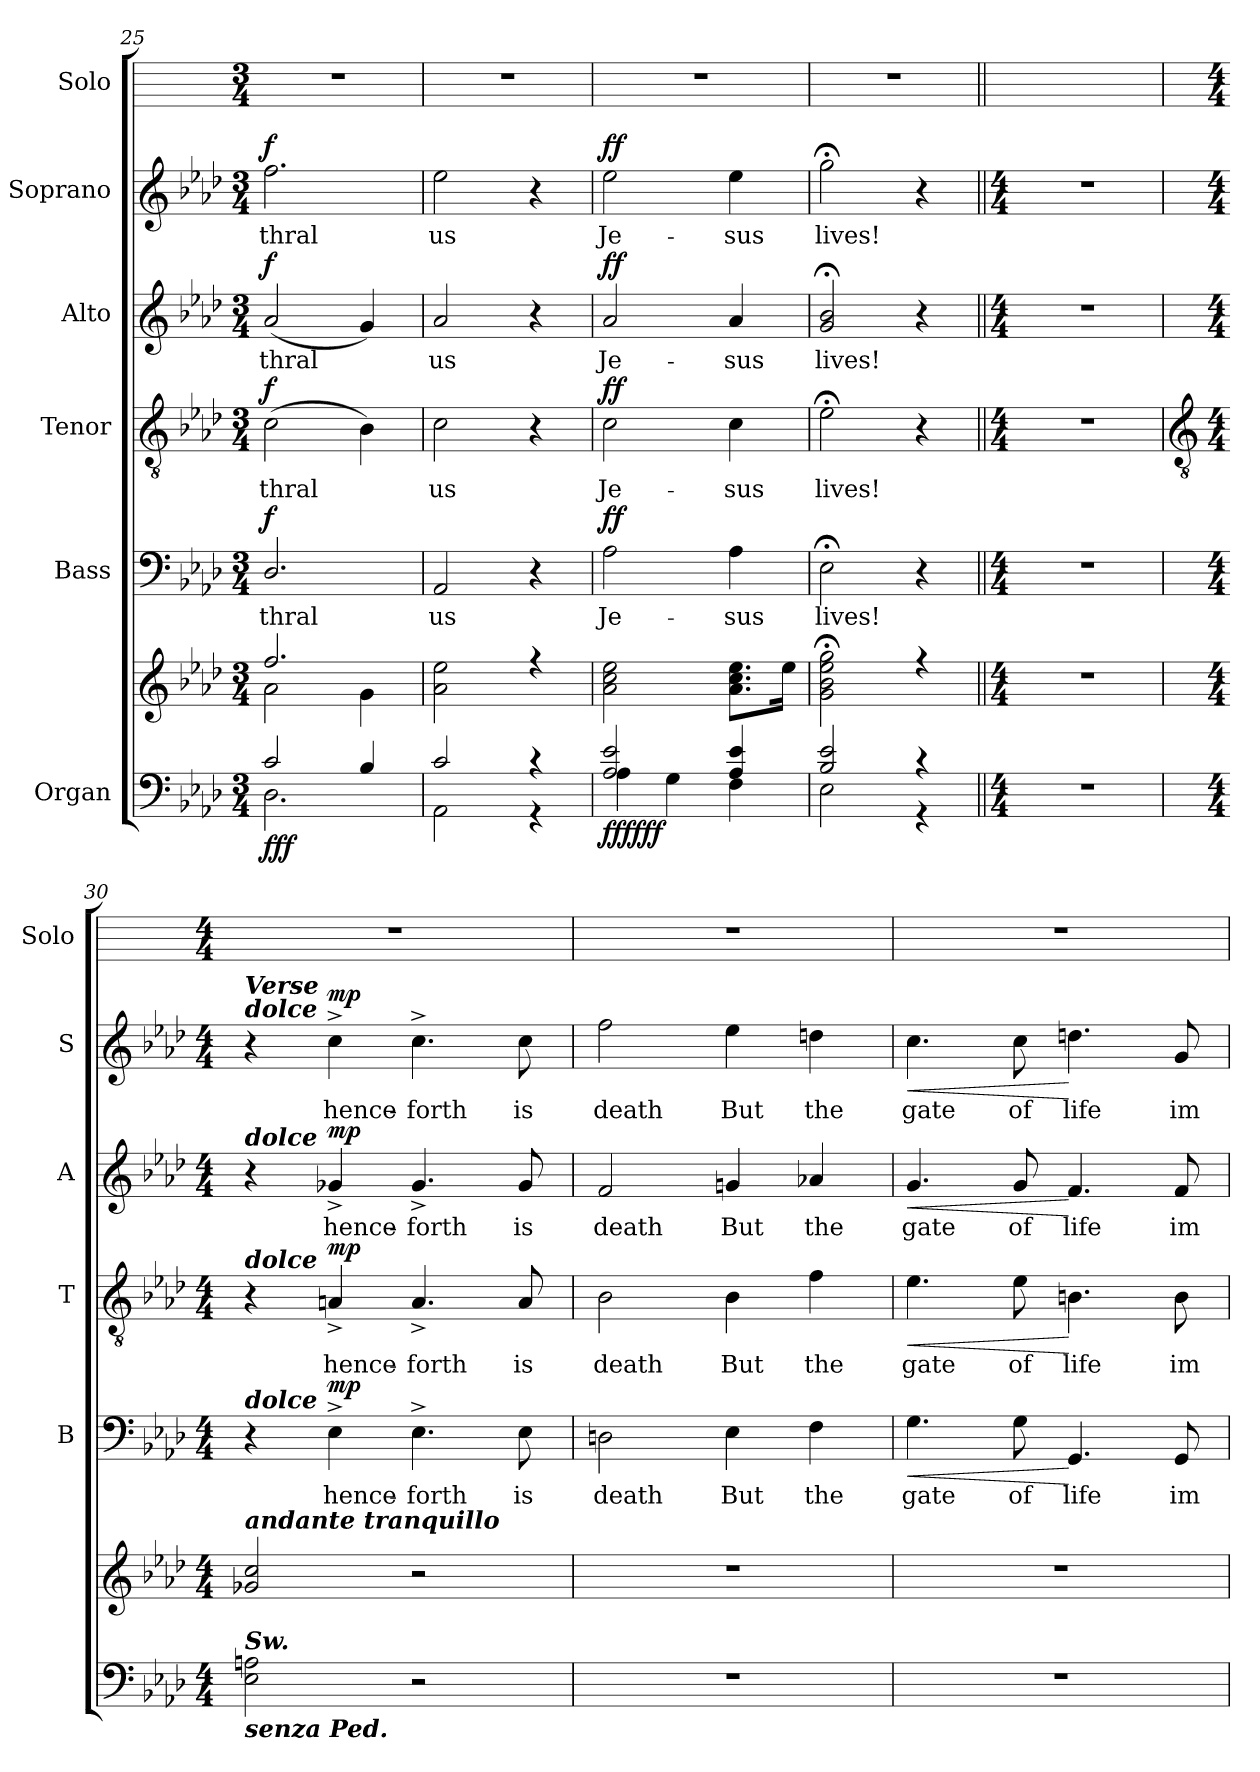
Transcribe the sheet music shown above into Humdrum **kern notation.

**kern	**kern	**dynam	**kern	**text	**dynam	**kern	**text	**dynam	**kern	**text	**dynam	**kern	**text	**dynam	**kern
*part6	*part6	*part6	*part5	*part5	*part5	*part4	*part4	*part4	*part3	*part3	*part3	*part2	*part2	*part2	*part1
*staff7	*staff6	*staff6/7	*staff5	*staff5	*staff5	*staff4	*staff4	*staff4	*staff3	*staff3	*staff3	*staff2	*staff2	*staff2	*staff1
*I"Organ	*	*	*I"Bass	*	*	*I"Tenor	*	*	*I"Alto	*	*	*I"Soprano	*	*	*I"Solo
*	*	*	*I'B	*	*	*I'T	*	*	*I'A	*	*	*I'S	*	*	*I'Solo
*clefF4	*clefG2	*	*clefF4	*	*	*clefGv2	*	*	*clefG2	*	*	*clefG2	*	*	*
*k[b-e-a-d-]	*k[b-e-a-d-]	*	*k[b-e-a-d-]	*	*	*k[b-e-a-d-]	*	*	*k[b-e-a-d-]	*	*	*k[b-e-a-d-]	*	*	*
*A-:	*A-:	*	*A-:	*	*	*A-:	*	*	*A-:	*	*	*A-:	*	*	*
*M3/4	*M3/4	*	*M3/4	*	*	*M3/4	*	*	*M3/4	*	*	*M3/4	*	*	*M3/4
=25	=25	=25	=25	=25	=25	=25	=25	=25	=25	=25	=25	=25	=25	=25	=25
*^	*^	*	*	*	*	*	*	*	*	*	*	*	*	*	*
!	!	!	!	!LO:DY:b=2	!	!LO:LY:b	!	!	!LO:LY:b	!	!	!LO:LY:b	!	!	!LO:LY:b	!	!
!	!	!	!	!LO:DY:n=1:b=2	!	!	!	!	!	!	!	!	!	!	!	!	!
!	!	!	!	!LO:DY:n=2:b	!	!	!LO:DY:b	!	!	!LO:DY:b	!	!	!LO:DY:b	!	!	!LO:DY:b	!
2c/	2.D-\	2.ff/	2a-\	f f f	2.D-/	thral	f	(>2c	thral	f	(<2a-	thral	f	2.ff	thral	f	2.r
4B-/	.	.	4g\	.	.	.	.	4B-)	.	.	4g)	.	.	.	.	.	.
=26	=26	=26	=26	=26	=26	=26	=26	=26	=26	=26	=26	=26	=26	=26	=26	=26	=26
!	!	!	!	!	!	!LO:LY:b	!	!	!LO:LY:b	!	!	!LO:LY:b	!	!	!LO:LY:b	!	!
2c/	2AA-\	2a-\ 2ee-\	2.ryy	.	2AA-	us	.	2c	us	.	2a-	us	.	2ee-	us	.	2.r
4r	4r	4r	.	.	4r	.	.	4r	.	.	4r	.	.	4r	.	.	.
=27	=27	=27	=27	=27	=27	=27	=27	=27	=27	=27	=27	=27	=27	=27	=27	=27	=27
!	!	!	!	!LO:DY:b=2	!	!LO:LY:b	!	!	!LO:LY:b	!	!	!LO:LY:b	!	!	!LO:LY:b	!	!
!	!	!	!	!LO:DY:n=1:b=2	!	!	!	!	!	!	!	!	!	!	!	!	!
!	!	!	!	!LO:DY:n=2:b	!	!	!LO:DY:b	!	!	!LO:DY:b	!	!	!LO:DY:b	!	!	!LO:DY:b	!
2A-/ 2e-/	4A-\	2a-\ 2cc\ 2ee-\	2.ryy	ff ff ff	2A-	Je-	ff	2c	Je-	ff	2a-	Je-	ff	2ee-	Je-	ff	2.r
.	4G\	.	.	.	.	.	.	.	.	.	.	.	.	.	.	.	.
!	!	!	!	!	!	!LO:LY:b	!	!	!LO:LY:b	!	!	!LO:LY:b	!	!	!LO:LY:b	!	!
4A-/ 4e-/	4F\	8.a-\ 8.cc\ 8.ee-\L	.	.	4A-	-sus	.	4c	-sus	.	4a-	-sus	.	4ee-	-sus	.	.
.	.	16ee-\J	.	.	.	.	.	.	.	.	.	.	.	.	.	.	.
=28	=28	=28	=28	=28	=28	=28	=28	=28	=28	=28	=28	=28	=28	=28	=28	=28	=28
!	!	!	!	!	!	!LO:LY:b	!	!	!LO:LY:b	!	!	!LO:LY:b	!	!	!LO:LY:b	!	!
2B-/ 2e-/	2E-\	2g\;< 2b-\;< 2ee-\;< 2gg\;<	2.ryy	.	2E-;<	lives!	.	2e-;<	lives!	.	2g;< 2b-;<	lives!	.	2gg;<	lives!	.	2.r
4r	4r	4r	.	.	4r	.	.	4r	.	.	4r	.	.	4r	.	.	.
*v	*v	*	*	*	*	*	*	*	*	*	*	*	*	*	*	*	*
*	*v	*v	*	*	*	*	*	*	*	*	*	*	*	*	*	*
=29||	=29||	=29||	=29||	=29||	=29||	=29||	=29||	=29||	=29||	=29||	=29||	=29||	=29||	=29||	=29||
*M4/4	*M4/4	*	*M4/4	*	*	*M4/4	*	*	*M4/4	*	*	*M4/4	*	*	*
1r	1r	.	1r	.	.	1r	.	.	1r	.	.	1r	.	.	1ryy
!!LO:LB:g=z
=30	=30	=30	=30	=30	=30	=30	=30	=30	=30	=30	=30	=30	=30	=30	=30
*	*	*	*	*	*	*clefGv2	*	*	*	*	*	*	*	*	*
*M4/4	*M4/4	*	*M4/4	*	*	*M4/4	*	*	*M4/4	*	*	*M4/4	*	*	*M4/4
*	*MM72	*	*	*	*	*	*	*	*	*	*	*	*	*	*
!	!	!	!	!	!	!	!	!	!	!	!	!LO:TX:a:Bi:t=Verse\ndolce	!	!	!
!	!	!	!	!	!	!	!	!	!LO:TX:a:Bi:t=dolce	!	!	!	!	!	!
!	!	!	!	!	!	!LO:TX:a:Bi:t=dolce	!	!	!	!	!	!	!	!	!
!	!	!	!LO:TX:a:Bi:t=dolce	!	!	!	!	!	!	!	!	!	!	!	!
!	!LO:TX:a:Bi:t=andante tranquillo	!	!	!	!	!	!	!	!	!	!	!	!	!	!
!LO:TX:b:Bi:t=senza Ped.	!	!	!	!	!	!	!	!	!	!	!	!	!	!	!
!LO:TX:a:Bi:t=Sw.	!	!	!	!	!	!	!	!	!	!	!	!	!	!	!
!	!	!LO:DY:b=2	!	!	!	!	!	!	!	!	!	!	!	!	!
!	!	!LO:DY:n=1:b	!	!	!	!	!	!	!	!	!	!	!	!	!
2E- 2An	2g-X 2cc	mp mp	4r	.	.	4r	.	.	4r	.	.	4r	.	.	1r
!	!	!	!	!LO:LY:b	!LO:DY:b	!	!LO:LY:b	!LO:DY:b	!	!LO:LY:b	!LO:DY:b	!	!LO:LY:b	!LO:DY:b	!
.	.	.	4E-^	hence-	mp	4An^	hence-	mp	4g-X^	hence-	mp	4cc^	hence-	mp	.
!	!	!	!	!LO:LY:b	!	!	!LO:LY:b	!	!	!LO:LY:b	!	!	!LO:LY:b	!	!
2r	2r	.	4.E-^	-forth	.	4.A^	-forth	.	4.g-^	-forth	.	4.cc^	-forth	.	.
!	!	!	!	!LO:LY:b	!	!	!LO:LY:b	!	!	!LO:LY:b	!	!	!LO:LY:b	!	!
.	.	.	8E-	is	.	8A	is	.	8g-	is	.	8cc	is	.	.
=31	=31	=31	=31	=31	=31	=31	=31	=31	=31	=31	=31	=31	=31	=31	=31
!	!	!	!	!LO:LY:b	!	!	!LO:LY:b	!	!	!LO:LY:b	!	!	!LO:LY:b	!	!
1r	1r	.	2Dn	death	.	2B-	death	.	2f	death	.	2ff	death	.	1r
!	!	!	!	!LO:LY:b	!	!	!LO:LY:b	!	!	!LO:LY:b	!	!	!LO:LY:b	!	!
.	.	.	4E-	But	.	4B-	But	.	4gn	But	.	4ee-	But	.	.
!	!	!	!	!LO:LY:b	!	!	!LO:LY:b	!	!	!LO:LY:b	!	!	!LO:LY:b	!	!
.	.	.	4F	the	.	4f	the	.	4a-X	the	.	4ddn	the	.	.
=32	=32	=32	=32	=32	=32	=32	=32	=32	=32	=32	=32	=32	=32	=32	=32
!	!	!	!	!LO:LY:b	!LO:HP:b	!	!LO:LY:b	!LO:HP:b	!	!LO:LY:b	!LO:HP:b	!	!LO:LY:b	!LO:HP:b	!
1r	1r	.	4.G	gate	<	4.e-	gate	<	4.g	gate	<	4.cc	gate	<	1r
!	!	!	!	!LO:LY:b	!	!	!LO:LY:b	!	!	!LO:LY:b	!	!	!LO:LY:b	!	!
.	.	.	8G	of	.	8e-	of	.	8g	of	.	8cc	of	.	.
!	!	!	!	!LO:LY:b	!	!	!LO:LY:b	!	!	!LO:LY:b	!	!	!LO:LY:b	!	!
.	.	.	4.GG	life	[	4.Bn	life	[	4.f	life	[	4.ddn	life	[	.
!	!	!	!	!LO:LY:b	!	!	!LO:LY:b	!	!	!LO:LY:b	!	!	!LO:LY:b	!	!
.	.	.	8GG	im-	.	8B	im-	.	8f	im-	.	8g	im-	.	.
=	=	=	=	=	=	=	=	=	=	=	=	=	=	=	=
*-	*-	*-	*-	*-	*-	*-	*-	*-	*-	*-	*-	*-	*-	*-	*-
